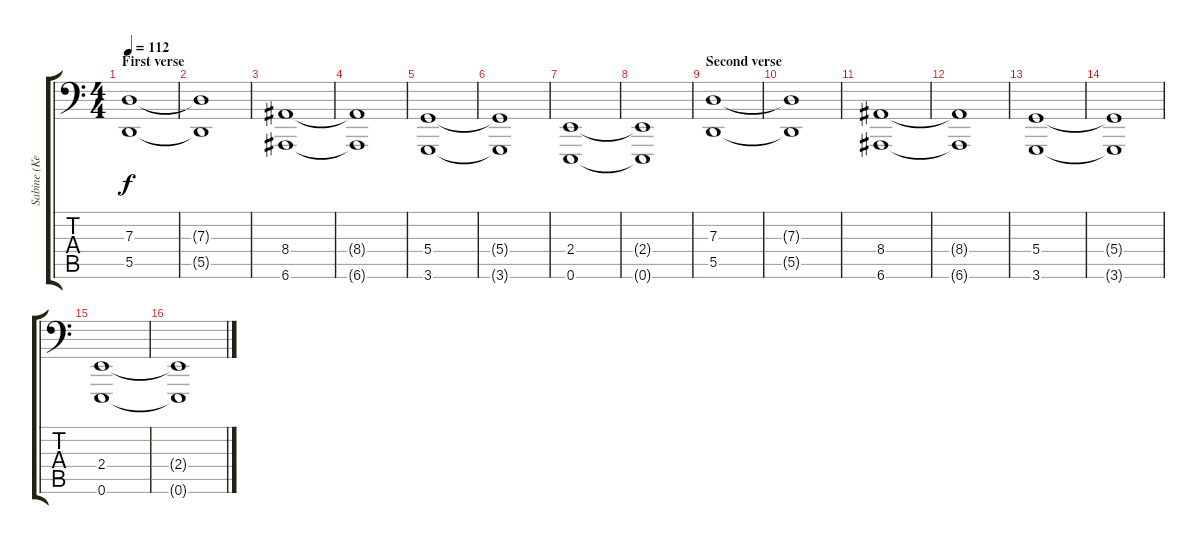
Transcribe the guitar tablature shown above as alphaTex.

\track ("Sabine (KeybLow)" "Sabine (Ke") {instrument stringensemble1}
\staff {score tabs}
\tuning (E3 B2 G2 D2 A1 E1) {hide}
\ts (4 4)
\section ("" "First verse")
\tempo 112
\clef f4
\ks c
(7.3 5.5).1{dy f} |
(7.3{t} 5.5{t}).1 |
(8.4 6.6).1 |
(8.4{t} 6.6{t}).1 |
(5.4 3.6).1 |
(5.4{t} 3.6{t}).1 |
(2.4 0.6).1 |
(2.4{t} 0.6{t}).1 |
\section ("" "Second verse")
(7.3 5.5).1 |
(7.3{t} 5.5{t}).1 |
(8.4 6.6).1 |
(8.4{t} 6.6{t}).1 |
(5.4 3.6).1 |
(5.4{t} 3.6{t}).1 |
(2.4 0.6).1 |
(2.4{t} 0.6{t}).1
